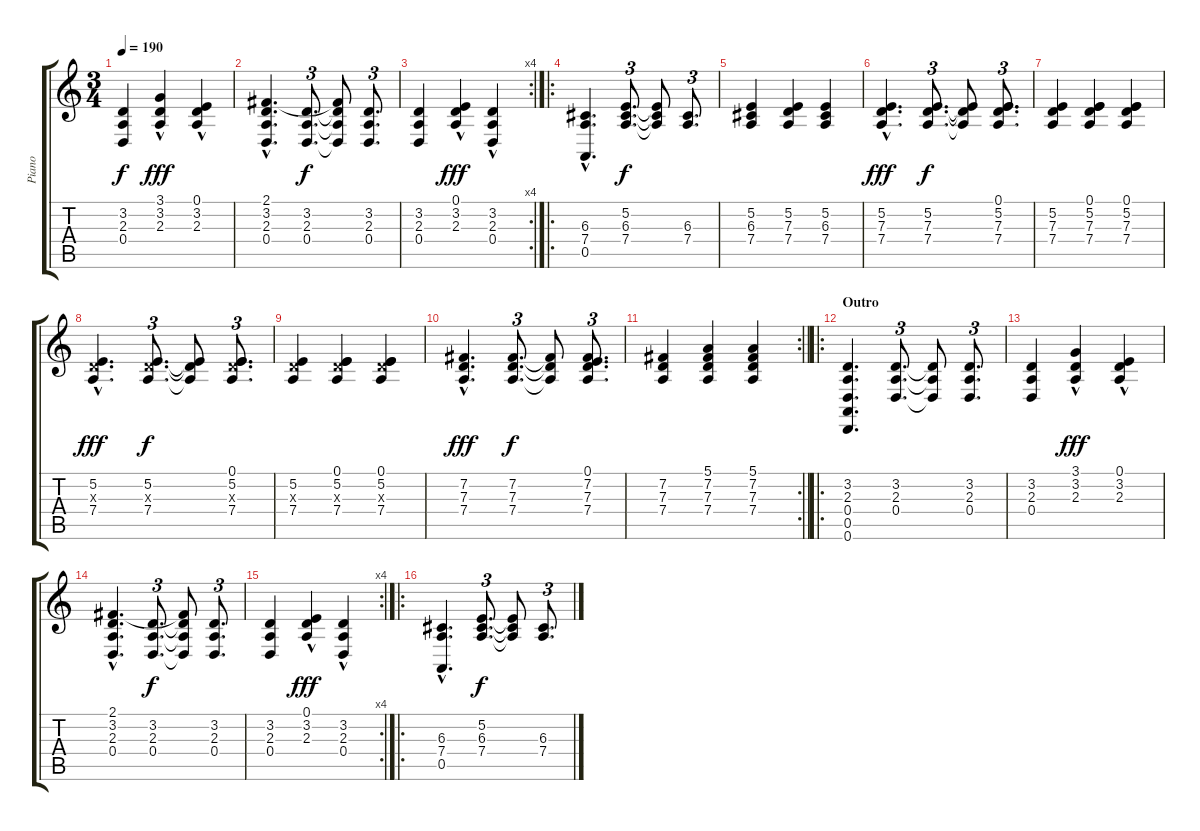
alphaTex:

\track ("Piano" "Piano") {instrument acousticgrandpiano}
\staff {score tabs}
\tuning (E4 B3 G3 D3 A2 D2) {hide}
\ts (3 4)
\tempo 190
\clef g2
\ks c
(3.2 2.3 0.4).4{dy f} (3.1{hac} 3.2 2.3).4{dy fff} (0.1{hac} 3.2 2.3).4 |
(2.1{hac} 3.2 2.3 0.4).4{d} (3.2 2.3 0.4).8{d tu (3 2) dy f} (2.1{t} 3.2{t} 2.3{t} 0.4{t}).8 (3.2 2.3 0.4).8{d tu (3 2)} |
\rc 4
(3.2 2.3 0.4).4 (0.1{hac} 3.2 2.3).4{dy fff} (3.2{hac} 2.3 0.4).4 |
\ro
(6.3{hac} 7.4 0.5).4{d} (5.2 6.3 7.4).8{d tu (3 2) dy f} (5.2{t} 6.3{t} 7.4{t}).8 (6.3 7.4).8{d tu (3 2)} |
(5.2 6.3 7.4).4 (5.2 7.3 7.4).4 (5.2 6.3 7.4).4 |
(5.2 7.3{hac} 7.4).4{d dy fff} (5.2 7.3 7.4).8{d tu (3 2) dy f} (5.2{t} 7.3{t} 7.4{t}).8 (0.1 5.2 7.3 7.4).8{d tu (3 2)} |
(5.2 7.3 7.4).4 (0.1 5.2 7.3 7.4).4 (0.1 5.2 7.3 7.4).4 |
(5.2{hac} 7.3{hac x} 7.4).4{d dy fff} (5.2 7.3{x} 7.4).8{d tu (3 2) dy f} (5.2{t} 7.3{t} 7.4{t}).8 (0.1 5.2 7.3{x} 7.4).8{d tu (3 2)} |
(5.2 7.3{x} 7.4).4 (0.1 5.2 7.3{x} 7.4).4 (0.1 5.2 7.3{x} 7.4).4 |
(7.2{hac} 7.3{hac} 7.4).4{d dy fff} (7.2 7.3 7.4).8{d tu (3 2) dy f} (7.2{t} 7.3{t} 7.4{t}).8 (0.1 7.2 7.3 7.4).8{d tu (3 2)} |
\rc 2
\barLineRight lightlight
(7.2 7.3 7.4).4 (5.1 7.2 7.3 7.4).4 (5.1 7.2 7.3 7.4).4 |
\ro
\section ("" "Outro")
(3.2 2.3 0.4 0.5 0.6).4{d} (3.2 2.3 0.4).8{d tu (3 2)} (3.2{t} 2.3{t} 0.4{t}).8 (3.2 2.3 0.4).8{d tu (3 2)} |
(3.2 2.3 0.4).4 (3.1{hac} 3.2 2.3).4{dy fff} (0.1{hac} 3.2 2.3).4 |
(2.1{hac} 3.2 2.3 0.4).4{d} (3.2 2.3 0.4).8{d tu (3 2) dy f} (2.1{t} 3.2{t} 2.3{t} 0.4{t}).8 (3.2 2.3 0.4).8{d tu (3 2)} |
\rc 4
(3.2 2.3 0.4).4 (0.1{hac} 3.2 2.3).4{dy fff} (3.2{hac} 2.3 0.4).4 |
\ro
(6.3{hac} 7.4 0.5).4{d} (5.2 6.3 7.4).8{d tu (3 2) dy f} (5.2{t} 6.3{t} 7.4{t}).8 (6.3 7.4).8{d tu (3 2)}
